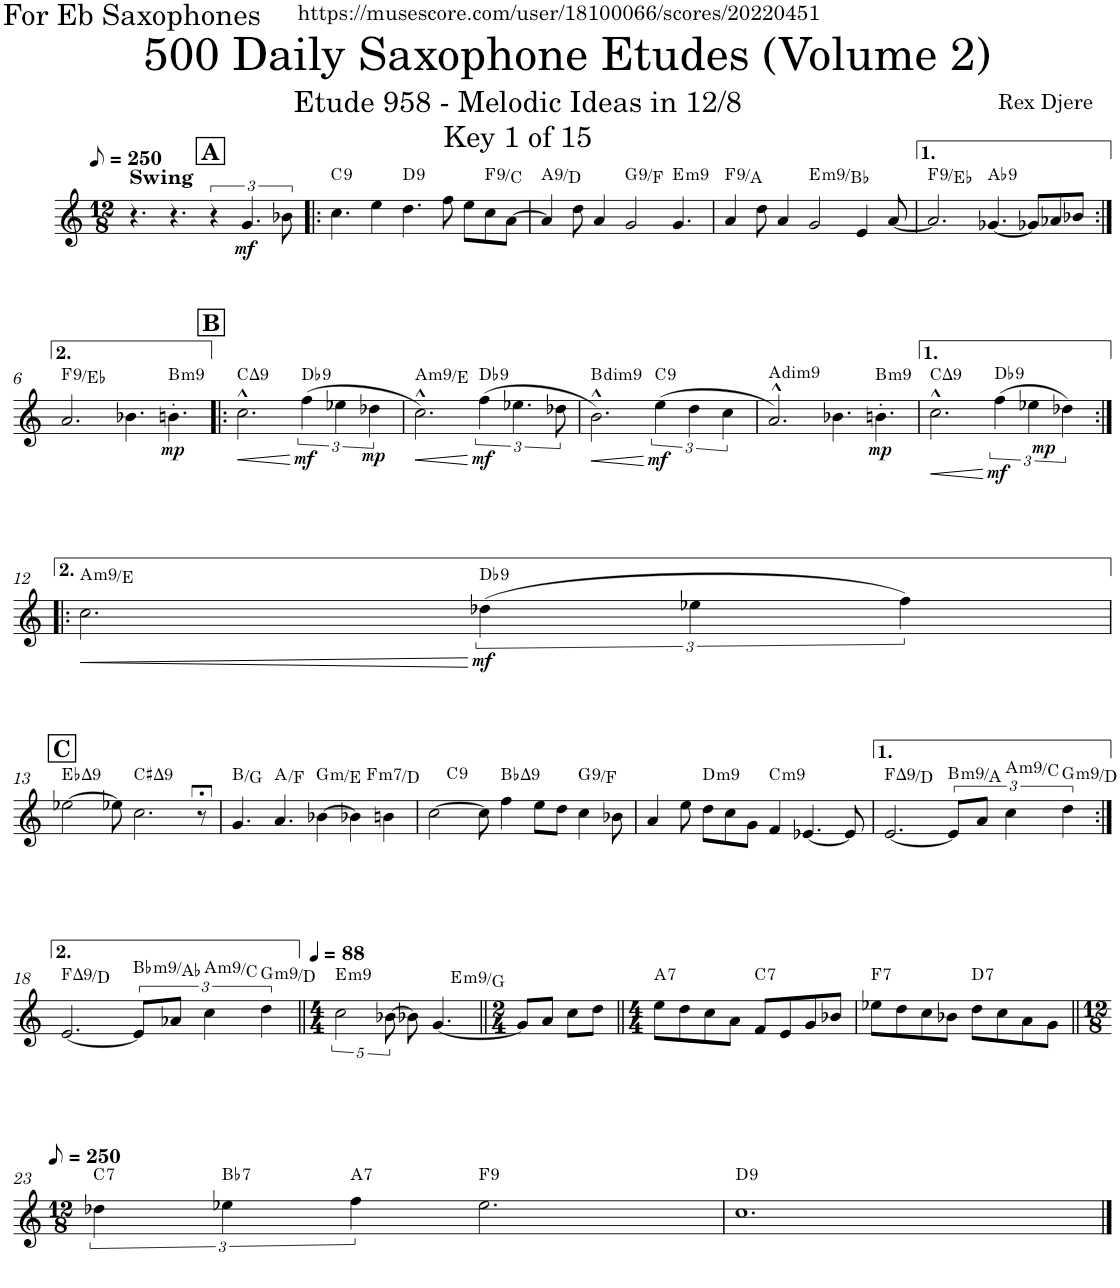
**kern	**dynam	**harte
*part1	*part1	*part1
*staff1	*staff1	*
*I"Alto Saxophone	*	*
*I'A. Sax.	*	*
*clefG2	*	*
*Trd5c9	*	*
*k[]	*	*
*M12/8	*	*
*MM125	*	*
!!LO:REH:place=s1:a:B:cj:fs=14:t=A:qo=3
=1	=1	=1
!LO:TX:a:B:t=Swing	!	!
4.r	.	.
4.r	.	.
4r	.	.
!	!LO:DY:b	!
4.g/	mf	.
8b-X\	.	.
=2!|:	=2!|:	=2!|:
!	!	!LO:H:kt=9
4.cc\	.	C:9
4ee\	.	.
!	!	!LO:H:kt=9
4.dd\	.	D:9
8ff\	.	.
8ee\L	.	.
!	!	!LO:H:kt=9
8cc\	.	F:9/5
[8a\J	.	.
=3	=3	=3
!	!	!LO:H:kt=9
4a/]	.	A:9/4
8dd\	.	.
4a/	.	.
!	!	!LO:H:kt=9
2g/	.	G:9/b7
!	!	!LO:H:kt=m9
4.g/	.	E:min9
=4	=4	=4
!	!	!LO:H:kt=9
4a/	.	F:9/3
8dd\	.	.
4a/	.	.
!	!	!LO:H:kt=m9
2g/	.	E:min9/b5
4e/	.	.
[8a/	.	.
=5	=5	=5
!	!	!LO:H:kt=9
2.a/]	.	F:9/b7
!	!	!LO:H:kt=9
[4.g-X/	.	Ab:9
8g-X/L]	.	.
8a-X/	.	.
8b-X/J	.	.
!!LO:LB:g=z
=6:|!	=6:|!	=6:|!
!	!	!LO:H:kt=9
2.a/	.	F:9/b7
4.b-X\	.	.
!	!LO:DY:b	!LO:H:kt=m9
4.bn'\	mp	B:min9
!!LO:REH:place=s1:a:B:cj:fs=14:t=B
=7!|:	=7!|:	=7!|:
!	!LO:HP:b	!LO:H:kt=9
2.cc^^\	<	C:maj9
!	!LO:DY:n=1:b	!LO:H:kt=9
(4ff\	[ mf	Db:9
4ee-X\	.	.
!	!LO:DY:n=2:b	!
4dd-X\	mp	.
=8	=8	=8
!	!LO:HP:b	!LO:H:kt=m9
2.cc^^\)	<	A:min9/5
!	!LO:DY:n=1:b	!LO:H:kt=9
(4ff\	[ mf	Db:9
4.ee-X\	.	.
8dd-X\	.	.
=9	=9	=9
!	!LO:HP:b	!LO:H:kt=dim7
2.b^^\)	<	B:dim7(9)
!	!LO:DY:n=1:b	!LO:H:kt=9
(4ee\	[ mf	C:9
4dd\	.	.
4cc\	.	.
=10	=10	=10
!	!	!LO:H:kt=dim7
2.a^^/)	.	A:dim7(9)
4.b-X\	.	.
!	!LO:DY:b	!LO:H:kt=m9
4.bn'\	mp	B:min9
=11	=11	=11
!	!LO:HP:b	!LO:H:kt=9
2.cc^^\	<	C:maj9
!	!LO:DY:n=1:b	!LO:H:kt=9
(4ff\	[ mf	Db:9
!	!LO:DY:n=2:b	!
4ee-X\	mp	.
4dd-X\)	.	.
!!LO:LB:g=z
=12:|!|:	=12:|!|:	=12:|!|:
!	!LO:HP:b	!LO:H:kt=m9
2.cc\	<	A:min9/5
!	!LO:DY:n=1:b	!LO:H:kt=9
(4dd-X\	[ mf	Db:9
4ee-X\	.	.
4ff\)	.	.
!!LO:LB:g=z
!!LO:REH:place=s1:a:B:cj:fs=14:t=C
=13	=13	=13
!	!	!LO:H:kt=9
[2ee-X\	.	Eb:maj9
8ee-X\]	.	.
!	!	!LO:H:kt=9
2.cc\	.	C#:maj9
8r;<	.	.
=14	=14	=14
*^	*	*
4.g/	1ryy	.	B:maj/b6
4.a/	.	.	A:maj/b6
!	!	!	!LO:H:kt=m
[4b-X\	.	.	G:min/6
4b-X\]	8ryy	.	.
!	!	!	!LO:H:kt=m7
.	4.ryy	.	F:min7/6
4bn\	.	.	.
=15	=15	=15	=15
!	!	!	!LO:H:kt=9
*v	*v	*	*
[2cc\	.	C:9
8cc\]	.	.
!	!	!LO:H:kt=9
4ff\	.	Bb:maj9
8ee\L	.	.
8dd\J	.	.
!	!	!LO:H:kt=9
4cc\	.	G:9/b7
8b-X\	.	.
=16	=16	=16
4a/	.	.
8ee\	.	.
!	!	!LO:H:kt=m9
8dd\L	.	D:min9
8cc\	.	.
8g\J	.	.
!	!	!LO:H:kt=m9
4f/	.	C:min9
[4.e-X/	.	.
8e-/]	.	.
=17	=17	=17
!	!	!LO:H:kt=9
[2.e/	.	F:maj9/6
!	!	!LO:H:kt=m9
8e/L]	.	B:min9/b7
8a/J	.	.
!	!	!LO:H:kt=m9
4cc\	.	A:min9/b3
!	!	!LO:H:kt=m9
4dd\	.	G:min9/5
!!LO:LB:g=z
=18:|!	=18:|!	=18:|!
!	!	!LO:H:kt=9
[2.e/	.	F:maj9/6
!	!	!LO:H:kt=m9
8e/L]	.	Bb:min9/b7
8a-X/J	.	.
!	!	!LO:H:kt=m9
4cc\	.	A:min9/b3
!	!	!LO:H:kt=m9
4dd\	.	G:min9/5
=19||	=19||	=19||
*M4/4	*	*
*MM88	*	*
!	!	!LO:H:kt=m9
*^	*	*
5%2cc\	2.ryy	.	E:min9
[10b-X\	.	.	.
8b-X\]	.	.	.
[4.g/	.	.	.
!	!	!	!LO:H:kt=m9
.	4ryy	.	E:min9/b3
*v	*v	*	*
=20||	=20||	=20||
*M2/4	*	*
8g/L]	.	.
8a/J	.	.
8cc\L	.	.
8dd\J	.	.
=21||	=21||	=21||
*M4/4	*	*
!	!	!LO:H:kt=7
8ee\L	.	A:7
8dd\	.	.
8cc\	.	.
8a\J	.	.
!	!	!LO:H:kt=7
8f/L	.	C:7
8e/	.	.
8g/	.	.
8b-X/J	.	.
=22	=22	=22
!	!	!LO:H:kt=7
8ee-X\L	.	F:7
8dd\	.	.
8cc\	.	.
8b-X\J	.	.
!	!	!LO:H:kt=7
8dd\L	.	D:7
8cc\	.	.
8a\	.	.
8g\J	.	.
!!LO:LB:g=z
=23||	=23||	=23||
*M12/8	*	*
*MM125	*	*
!	!	!LO:H:kt=7
4dd-X\	.	C:7
!	!	!LO:H:kt=7
4ee-X\	.	Bb:7
!	!	!LO:H:kt=7
4ff\	.	A:7
!	!	!LO:H:kt=9
2.ee-\	.	F:9
=24	=24	=24
!	!	!LO:H:kt=9
1.cc	.	D:9
==	==	==
*-	*-	*-
